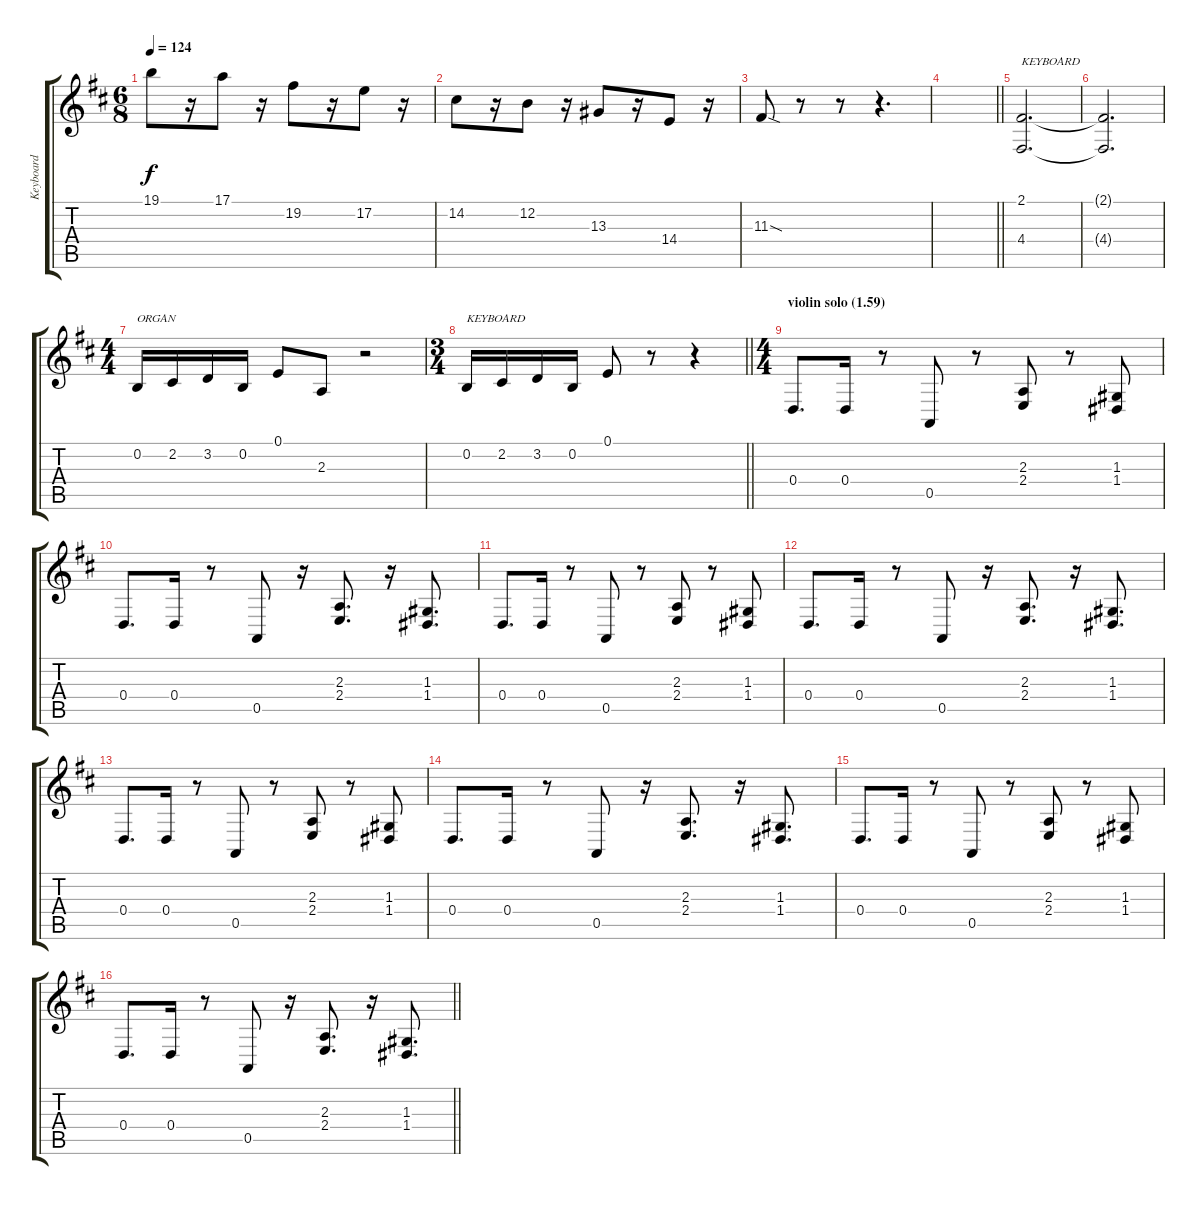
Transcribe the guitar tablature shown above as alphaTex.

\track ("Keyboard" "Keyboard") {instrument percussiveorgan}
\staff {score tabs}
\tuning (E4 B3 G3 D3 A2 E2) {hide}
\ts (6 8)
\tempo 124
\clef g2
\ks d
19.1.8{dy f} r.16 17.1.8 r.16 19.2.8 r.16 17.2.8 r.16 |
14.2.8 r.16 12.2.8 r.16 13.3.8 r.16 14.4.8 r.16 |
11.3{sod}.8 r.8 r.8 r.4{d} |
\barLineRight lightlight
|
(2.1 4.4).2{d txt "KEYBOARD" instrument percussiveorgan} |
(2.1{t} 4.4{t}).2{d} |
\ts (4 4)
0.2.16{txt "ORGAN" instrument drawbarorgan} 2.2.16 3.2.16 0.2.16 0.1.8 2.3.8 r.2 |
\ts (3 4)
\barLineRight lightlight
0.2.16{txt "KEYBOARD" instrument percussiveorgan} 2.2.16 3.2.16 0.2.16 0.1.8 r.8 r.4 |
\ts (4 4)
\section ("" "violin solo (1.59)")
0.4.8{d} 0.4.16 r.8 0.5.8 r.8 (2.3 2.4).8 r.8 (1.3 1.4).8 |
0.4.8{d} 0.4.16 r.8 0.5.8 r.16 (2.3 2.4).8{d} r.16 (1.3 1.4).8{d} |
0.4.8{d} 0.4.16 r.8 0.5.8 r.8 (2.3 2.4).8 r.8 (1.3 1.4).8 |
0.4.8{d} 0.4.16 r.8 0.5.8 r.16 (2.3 2.4).8{d} r.16 (1.3 1.4).8{d} |
0.4.8{d} 0.4.16 r.8 0.5.8 r.8 (2.3 2.4).8 r.8 (1.3 1.4).8 |
0.4.8{d} 0.4.16 r.8 0.5.8 r.16 (2.3 2.4).8{d} r.16 (1.3 1.4).8{d} |
0.4.8{d} 0.4.16 r.8 0.5.8 r.8 (2.3 2.4).8 r.8 (1.3 1.4).8 |
\barLineRight lightlight
0.4.8{d} 0.4.16 r.8 0.5.8 r.16 (2.3 2.4).8{d} r.16 (1.3 1.4).8{d}
